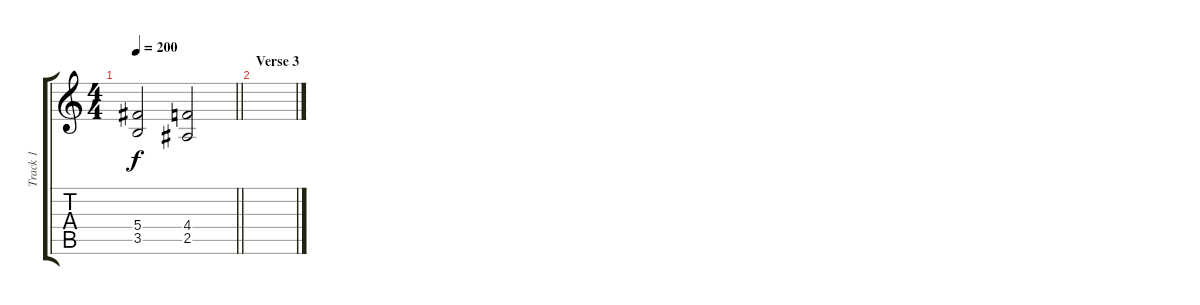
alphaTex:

\track ("Track 1" "Track 1") {instrument distortionguitar}
\staff {score tabs}
\tuning (Eb4 Bb3 Gb3 Db3 Ab2 Eb2) {hide}
\ts (4 4)
\tempo 200
\clef g2
\barLineRight lightlight
\ks c
(5.4 3.5).2{dy f} (4.4 2.5).2 |
\section ("" "Verse 3")
